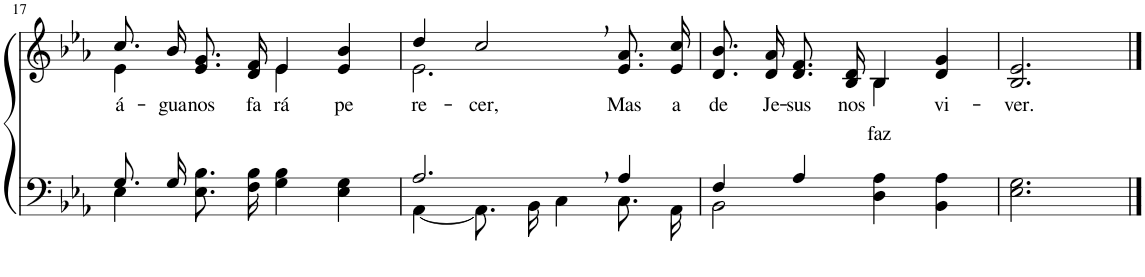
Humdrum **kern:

**kern	**kern	**text
*part2	*part1	*part1
*staff2	*staff1	*staff1
*I"Parte III e IV	*I"Parte I e II	*
!!LO:PB:g=z
*clefF4	*clefG2	*
*k[b-e-a-]	*k[b-e-a-]	*
*M4/4	*M4/4	*
=17	=17	=17
*^	*^	*
!	!	!	!	!LO:LY:b
8.G/L	4E-\	8.cc/L	4e-\	á-
!	!	!	!	!LO:LY:b
16G/Jk	.	16b-/Jk	.	-gua
!	!	!	!	!LO:LY:b
4ryy	8.E-\ 8.B-\L	8.e-/ 8.g/L	4ryy	nos
!	!	!	!	!LO:LY:b
.	16F\ 16B-\Jk	16d/ 16f/Jk	.	fa-
!	!	!	!	!LO:LY:b
2ryy	4G\ 4B-\	4e-/	4e-\	rá
!	!	!	!	!LO:LY:b
.	4E-\ 4G\	4e-/ 4b-/	4ryy	pe-
=18	=18	=18	=18	=18
!	!	!	!	!LO:LY:b
2.A-,/	[4AA-\	4dd/	2.e-\	-re-
!	!	!	!	!LO:LY:b
.	8.AA-\L]	2cc,/	.	-cer,
.	16BB-\Jk	.	.	.
.	4C\	.	.	.
!	!	!	!	!LO:LY:b
4A-/	8.C\L	8.e-/ 8.a-/L	4ryy	Mas
!	!	!	!	!LO:LY:b
.	16AA-\Jk	16e-/ 16cc/Jk	.	a
=19	=19	=19	=19	=19
!	!	!	!	!LO:LY:b
4F/	2BB-\	8.d/ 8.b-/L	2ryy	de
!	!	!	!	!LO:LY:b
.	.	16d/ 16a-/Jk	.	Je-
!	!	!	!	!LO:LY:b
4A-/	.	8.d/ 8.f/L	.	-sus
!	!	!	!	!LO:LY:b
.	.	16B-/ 16d/Jk	.	nos
!	!	!	!	!LO:LY:b
2ryy	4D\ 4A-\	4B-/	4B-\	faz
!	!	!	!	!LO:LY:b
.	4BB-\ 4A-\	4d/ 4g/	4ryy	vi-
=20	=20	=20	=20	=20
!	!	!	!	!LO:LY:b
*v	*v	*	*	*
*	*v	*v	*
2.E-\ 2.G\	2.B-/ 2.e-/	-ver.
==	==	==
*-	*-	*-
